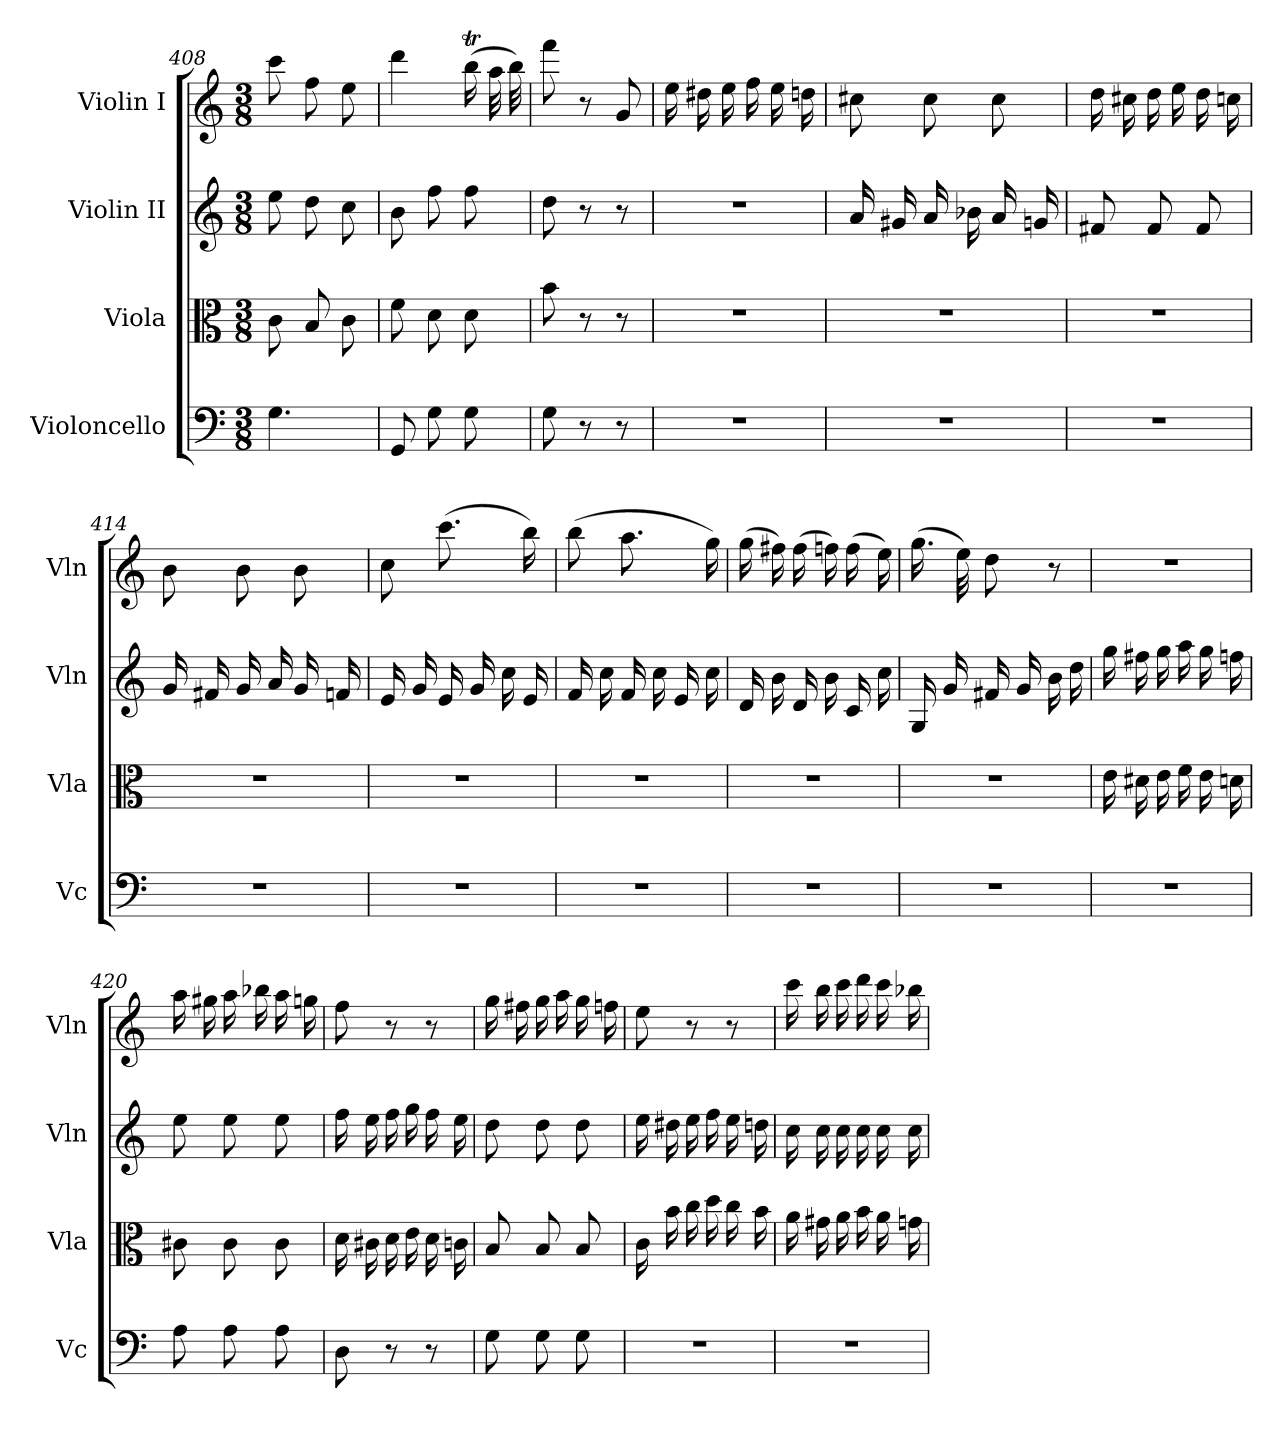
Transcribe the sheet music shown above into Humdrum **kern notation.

**kern	**kern	**kern	**kern
*part4	*part3	*part2	*part1
*staff4	*staff3	*staff2	*staff1
*I"Violoncello	*I"Viola	*I"Violin II	*I"Violin I
*I'Vc	*I'Vla	*I'Vln	*I'Vln
*clefF4	*clefC3	*clefG2	*clefG2
*k[]	*k[]	*k[]	*k[]
*C:	*C:	*C:	*C:
*M3/8	*M3/8	*M3/8	*M3/8
=408	=408	=408	=408
4.G	8c	8ee	8ccc
.	8B	8dd	8ff
.	8c	8cc	8ee
=409	=409	=409	=409
8GG	8f	8b	4ddd
8G	8d	8ff	.
8G	8d	8ff	(16bbt
.	.	.	32aa
.	.	.	32bb)
=410	=410	=410	=410
8G	8b	8dd	8fff
8r	8r	8r	8r
8r	8r	8r	8g
=411	=411	=411	=411
4.r	4.r	4.r	16ee
.	.	.	16dd#X
.	.	.	16ee
.	.	.	16ff
.	.	.	16ee
.	.	.	16ddn
=412	=412	=412	=412
4.r	4.r	16a	8cc#X
.	.	16g#X	.
.	.	16a	8cc#
.	.	16b-X	.
.	.	16a	8cc#
.	.	16gn	.
=413	=413	=413	=413
4.r	4.r	8f#X	16dd
.	.	.	16cc#X
.	.	8f#	16dd
.	.	.	16ee
.	.	8f#	16dd
.	.	.	16ccn
=414	=414	=414	=414
4.r	4.r	16g	8b
.	.	16f#X	.
.	.	16g	8b
.	.	16a	.
.	.	16g	8b
.	.	16fn	.
=415	=415	=415	=415
4.r	4.r	16e	8cc
.	.	16g	.
.	.	16e	(8.ccc
.	.	16g	.
.	.	16cc	.
.	.	16e	16bb)
=416	=416	=416	=416
4.r	4.r	16f	(8bb
.	.	16cc	.
.	.	16f	8.aa
.	.	16cc	.
.	.	16e	.
.	.	16cc	16gg)
=417	=417	=417	=417
4.r	4.r	16d	(16gg
.	.	16b	16ff#X)
.	.	16d	(16ff#
.	.	16b	16ffn)
.	.	16c	(16ff
.	.	16cc	16ee)
=418	=418	=418	=418
4.r	4.r	16G	(16.gg
.	.	16g	.
.	.	.	32ee)
.	.	16f#X	8dd
.	.	16g	.
.	.	16b	8r
.	.	16dd	.
=419	=419	=419	=419
4.r	16e	16gg	4.r
.	16d#X	16ff#X	.
.	16e	16gg	.
.	16f	16aa	.
.	16e	16gg	.
.	16dn	16ffn	.
=420	=420	=420	=420
8A	8c#X	8ee	16aa
.	.	.	16gg#X
8A	8c#	8ee	16aa
.	.	.	16bb-X
8A	8c#	8ee	16aa
.	.	.	16ggn
=421	=421	=421	=421
8D	16d	16ff	8ff
.	16c#X	16ee	.
8r	16d	16ff	8r
.	16e	16gg	.
8r	16d	16ff	8r
.	16cn	16ee	.
=422	=422	=422	=422
8G	8B	8dd	16gg
.	.	.	16ff#X
8G	8B	8dd	16gg
.	.	.	16aa
8G	8B	8dd	16gg
.	.	.	16ffn
=423	=423	=423	=423
4.r	16c	16ee	8ee
.	16b	16dd#X	.
.	16cc	16ee	8r
.	16dd	16ff	.
.	16cc	16ee	8r
.	16b	16ddn	.
=424	=424	=424	=424
4.r	16a	16cc	16ccc
.	16g#X	16cc	16bb
.	16a	16cc	16ccc
.	16b	16cc	16ddd
.	16a	16cc	16ccc
.	16gn	16cc	16bb-X
=	=	=	=
*-	*-	*-	*-
